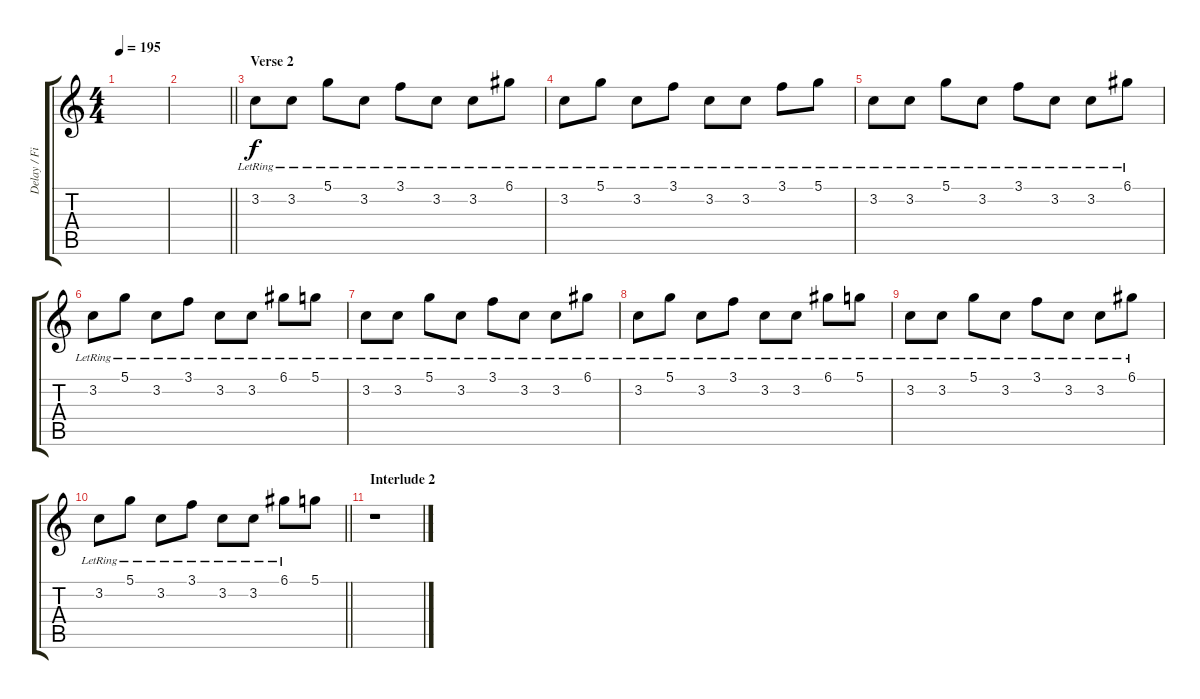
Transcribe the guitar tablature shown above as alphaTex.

\track ("Delay / Fill" "Delay / Fi") {instrument distortionguitar}
\staff {score tabs}
\tuning (D4 A3 F3 C3 G2 C2) {hide}
\ts (4 4)
\tempo 195
\clef g2
\ks c
|
\barLineRight lightlight
|
\section ("" "Verse 2")
3.2{lr}.8{instrument overdrivenguitar} 3.2{lr}.8 5.1{lr}.8 3.2{lr}.8 3.1{lr}.8 3.2{lr}.8 3.2{lr}.8 6.1{lr}.8 |
3.2{lr}.8 5.1{lr}.8 3.2{lr}.8 3.1{lr}.8 3.2{lr}.8 3.2{lr}.8 3.1{lr}.8 5.1{lr}.8 |
3.2{lr}.8 3.2{lr}.8 5.1{lr}.8 3.2{lr}.8 3.1{lr}.8 3.2{lr}.8 3.2{lr}.8 6.1{lr}.8 |
3.2{lr}.8 5.1{lr}.8 3.2{lr}.8 3.1{lr}.8 3.2{lr}.8 3.2{lr}.8 6.1{lr}.8 5.1{lr}.8 |
3.2{lr}.8 3.2{lr}.8 5.1{lr}.8 3.2{lr}.8 3.1{lr}.8 3.2{lr}.8 3.2{lr}.8 6.1{lr}.8 |
3.2{lr}.8 5.1{lr}.8 3.2{lr}.8 3.1{lr}.8 3.2{lr}.8 3.2{lr}.8 6.1{lr}.8 5.1{lr}.8 |
3.2{lr}.8 3.2{lr}.8 5.1{lr}.8 3.2{lr}.8 3.1{lr}.8 3.2{lr}.8 3.2{lr}.8 6.1{lr}.8 |
\barLineRight lightlight
3.2{lr}.8 5.1{lr}.8 3.2{lr}.8 3.1{lr}.8 3.2{lr}.8 3.2{lr}.8 6.1{lr}.8 5.1.8 |
\section ("" "Interlude 2")
r.1
